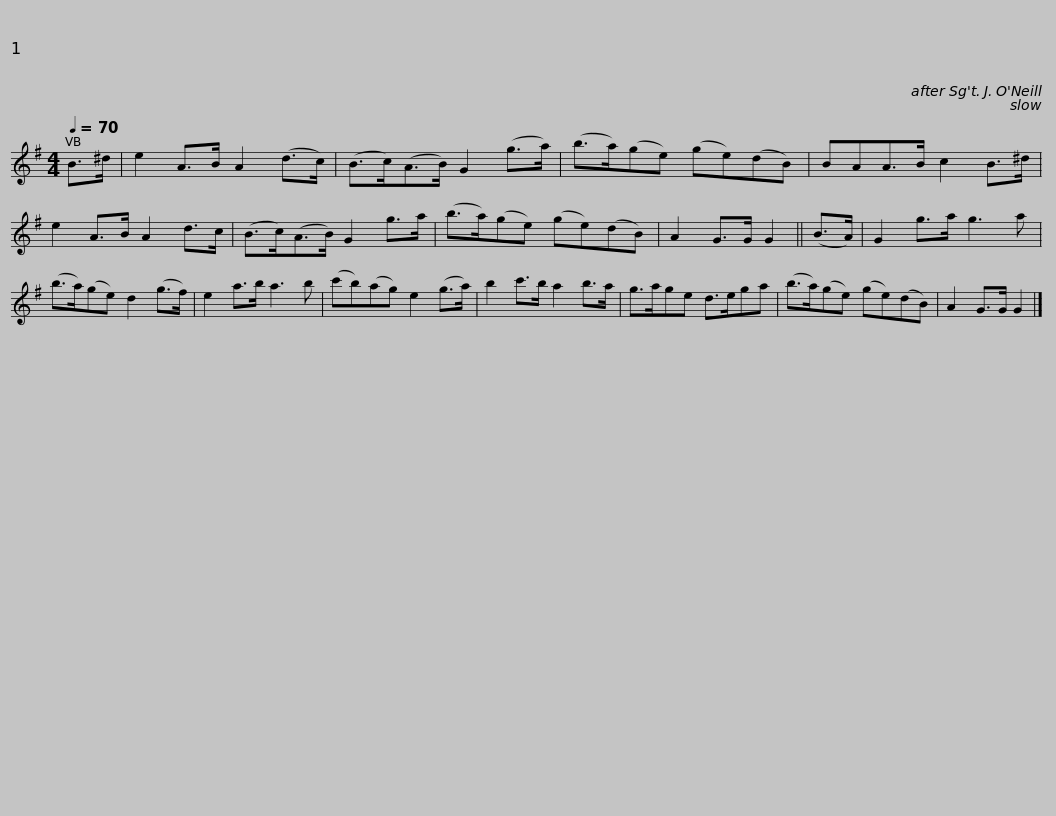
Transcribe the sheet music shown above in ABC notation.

X:1
L:1/8
Q:1/4=70
M:4/4
I:linebreak $
K:G
V:1 treble
V:1
 B>^d | e2 A>B A2 (d>c) | (B>c)(A>B) G2 (g>a) | (b>a)(ge) (ge)(dB) | BAA>B c2 B>^d | %5
 e2 A>B A2 d>c |$ (B>c)(A>B) G2 g>a | (b>a)(ge) (ge)(dB) | A2 G>G G2 || (B>A) | %10
 G2 g>a g3 a | (b>a)(ge) d2 (g>f) | e2 a>b a3 b |$ (c'b)(ag) e2 (g>a) | b2 c'>b a2 b>a | %15
 g>age d>ega | (b>a)(ge) (ge)(dB) | A2 G>G G2 |] %18
